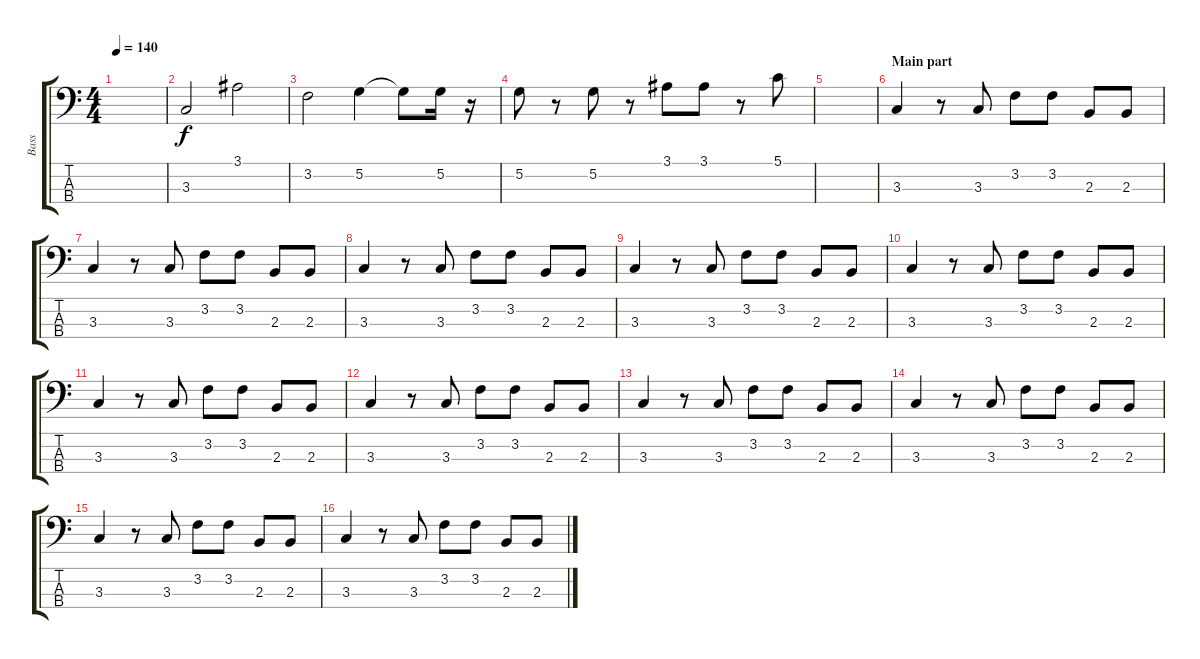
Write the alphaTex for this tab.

\track ("Bass" "Bass") {instrument acousticbass}
\staff {score tabs}
\tuning (G2 D2 A1 E1) {hide}
\ts (4 4)
\tempo 140
\clef f4
\ks c
|
3.3.2 3.1.2 |
3.2.2 5.2.4 5.2{t}.8 5.2.16 r.16 |
5.2.8 r.8 5.2.8 r.8 3.1.8 3.1.8 r.8 5.1.8 |
|
\section ("" "Main part")
3.3.4 r.8 3.3.8 3.2.8 3.2.8 2.3.8 2.3.8 |
3.3.4 r.8 3.3.8 3.2.8 3.2.8 2.3.8 2.3.8 |
3.3.4 r.8 3.3.8 3.2.8 3.2.8 2.3.8 2.3.8 |
3.3.4 r.8 3.3.8 3.2.8 3.2.8 2.3.8 2.3.8 |
3.3.4 r.8 3.3.8 3.2.8 3.2.8 2.3.8 2.3.8 |
3.3.4 r.8 3.3.8 3.2.8 3.2.8 2.3.8 2.3.8 |
3.3.4 r.8 3.3.8 3.2.8 3.2.8 2.3.8 2.3.8 |
3.3.4 r.8 3.3.8 3.2.8 3.2.8 2.3.8 2.3.8 |
3.3.4 r.8 3.3.8 3.2.8 3.2.8 2.3.8 2.3.8 |
3.3.4 r.8 3.3.8 3.2.8 3.2.8 2.3.8 2.3.8 |
3.3.4 r.8 3.3.8 3.2.8 3.2.8 2.3.8 2.3.8
